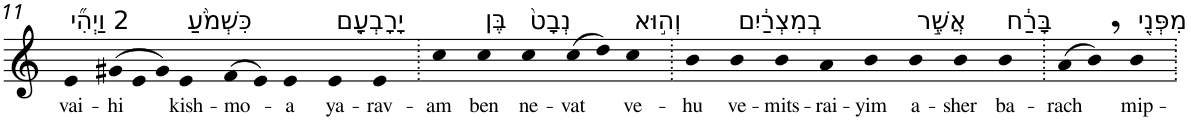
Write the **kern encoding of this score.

**kern	**text
*part1	*part1
*staff1	*staff1
*I"Piano	*
*I'Pno	*
!!LO:PB:g=z
*clefG2	*
*k[]	*
=11	=11
!LO:TX:a:t=2 וַיְהִ֞י	!
!	!LO:LY:b
4e	vai-
*Xtuplet	*
!	!LO:LY:b
(>12g#X	-hi
12e	.
12g#)	.
!LO:TX:a:t=כִּשְׁמֹ֨עַ	!
!	!LO:LY:b
4e	kish-
!	!LO:LY:b
(>8f	-mo-
8e)	.
!	!LO:LY:b
4e	-a
!LO:TX:a:t=יָרָבְעָ֤ם	!
!	!LO:LY:b
4e	ya-
!	!LO:LY:b
4e	-rav-
=12.	=12.
!	!LO:LY:b
4cc	-am
!LO:TX:a:t=בֶּן	!
!	!LO:LY:b
4cc	ben
!LO:TX:a:t=נְבָט֙	!
!	!LO:LY:b
4cc	ne-
!	!LO:LY:b
(>8cc	-vat
8dd)	.
!LO:TX:a:t=וְה֣וּא	!
!	!LO:LY:b
4cc	ve-
=13.	=13.
!	!LO:LY:b
4b	-hu
!LO:TX:a:t=בְמִצְרַ֔יִם	!
!	!LO:LY:b
4b	ve-
!	!LO:LY:b
4b	-mits-
!	!LO:LY:b
4a	-rai-
!	!LO:LY:b
4b	-yim
!LO:TX:a:t=אֲשֶׁ֣ר	!
!	!LO:LY:b
4b	a-
!	!LO:LY:b
4b	-sher
!LO:TX:a:t=בָּרַ֔ח	!
!	!LO:LY:b
4b	ba-
=14.	=14.
!	!LO:LY:b
(>8a	-rach
8b,)	.
!LO:TX:a:t=מִפְּנֵ֖י	!
!	!LO:LY:b
4b	mip-
=.	=.
*-	*-
